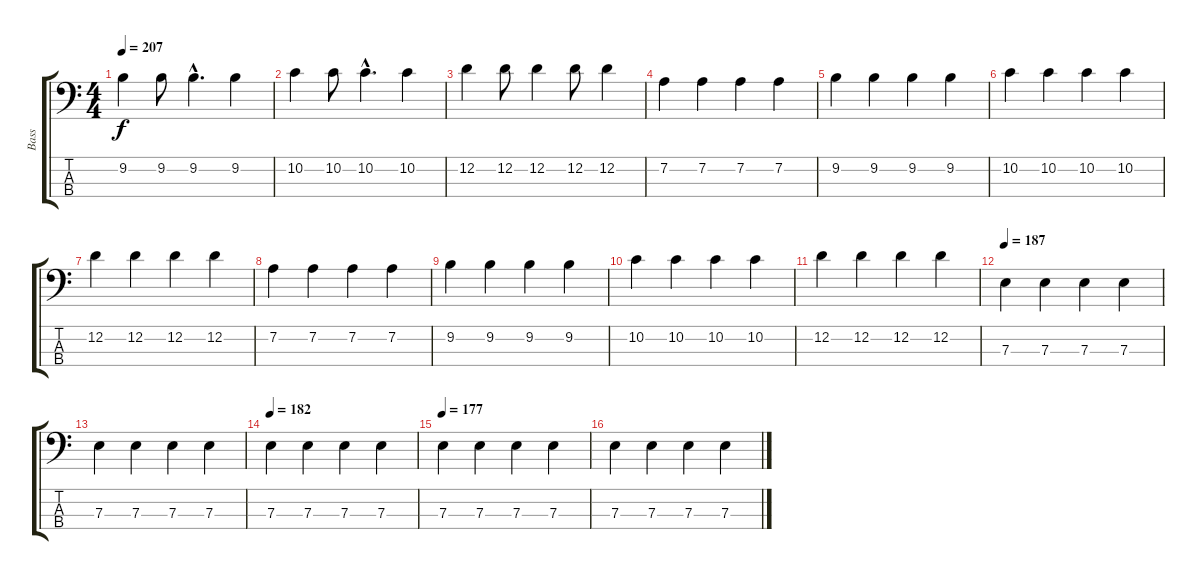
\track ("Bass" "Bass") {instrument acousticbass}
\staff {score tabs}
\tuning (G2 D2 A1 E1) {hide}
\ts (4 4)
\tempo 207
\clef f4
\ks c
9.2.4{dy f} 9.2.8 9.2{hac}.4{d} 9.2.4 |
10.2.4 10.2.8 10.2{hac}.4{d} 10.2.4 |
12.2.4 12.2.8 12.2.4 12.2.8 12.2.4 |
7.2.4 7.2.4 7.2.4 7.2.4 |
9.2.4 9.2.4 9.2.4 9.2.4 |
10.2.4 10.2.4 10.2.4 10.2.4 |
12.2.4 12.2.4 12.2.4 12.2.4 |
7.2.4 7.2.4 7.2.4 7.2.4 |
9.2.4 9.2.4 9.2.4 9.2.4 |
10.2.4 10.2.4 10.2.4 10.2.4 |
12.2.4 12.2.4 12.2.4 12.2.4 |
\tempo 187
7.3.4 7.3.4 7.3.4 7.3.4 |
7.3.4 7.3.4 7.3.4 7.3.4 |
\tempo 182
7.3.4 7.3.4 7.3.4 7.3.4 |
\tempo 177
7.3.4 7.3.4 7.3.4 7.3.4 |
7.3.4 7.3.4 7.3.4 7.3.4
